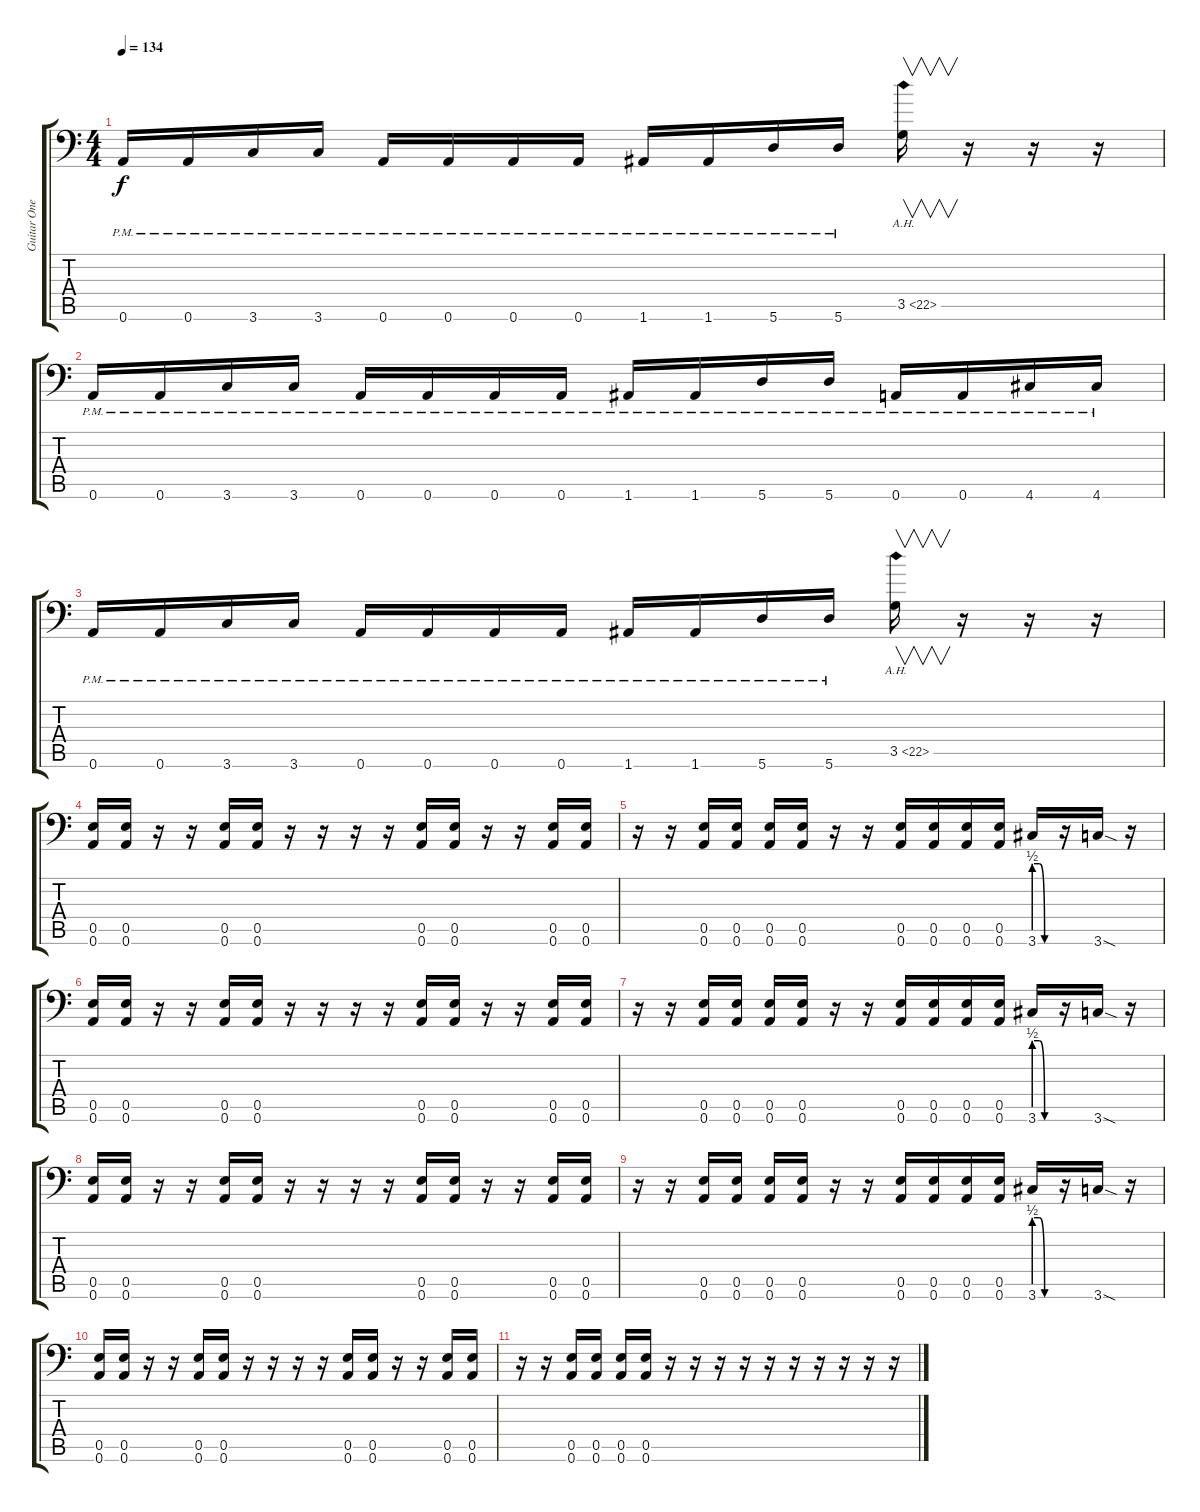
\track ("Guitar One" "Guitar One") {instrument distortionguitar}
\staff {score tabs}
\tuning (B3 Gb3 D3 A2 E2 A1) {hide}
\ts (4 4)
\tempo 134
\clef f4
\ks c
0.6{pm}.16{dy f} 0.6{pm}.16 3.6{pm}.16 3.6{pm}.16 0.6{pm}.16 0.6{pm}.16 0.6{pm}.16 0.6{pm}.16 1.6{pm}.16 1.6{pm}.16 5.6{pm}.16 5.6{pm}.16 3.5{ah 19}.16{v} r.16 r.16 r.16 |
0.6{pm}.16 0.6{pm}.16 3.6{pm}.16 3.6{pm}.16 0.6{pm}.16 0.6{pm}.16 0.6{pm}.16 0.6{pm}.16 1.6{pm}.16 1.6{pm}.16 5.6{pm}.16 5.6{pm}.16 0.6{pm}.16 0.6{pm}.16 4.6{pm}.16 4.6{pm}.16 |
0.6{pm}.16 0.6{pm}.16 3.6{pm}.16 3.6{pm}.16 0.6{pm}.16 0.6{pm}.16 0.6{pm}.16 0.6{pm}.16 1.6{pm}.16 1.6{pm}.16 5.6{pm}.16 5.6{pm}.16 3.5{ah 19}.16{v} r.16 r.16 r.16 |
(0.5 0.6).16 (0.5 0.6).16 r.16 r.16 (0.5 0.6).16 (0.5 0.6).16 r.16 r.16 r.16 r.16 (0.5 0.6).16 (0.5 0.6).16 r.16 r.16 (0.5 0.6).16 (0.5 0.6).16 |
r.16 r.16 (0.5 0.6).16 (0.5 0.6).16 (0.5 0.6).16 (0.5 0.6).16 r.16 r.16 (0.5 0.6).16 (0.5 0.6).16 (0.5 0.6).16 (0.5 0.6).16 3.6{be (custom 0 2 15 2 30 0 60 0)}.16 r.16 3.6{sod}.16 r.16 |
(0.5 0.6).16 (0.5 0.6).16 r.16 r.16 (0.5 0.6).16 (0.5 0.6).16 r.16 r.16 r.16 r.16 (0.5 0.6).16 (0.5 0.6).16 r.16 r.16 (0.5 0.6).16 (0.5 0.6).16 |
r.16 r.16 (0.5 0.6).16 (0.5 0.6).16 (0.5 0.6).16 (0.5 0.6).16 r.16 r.16 (0.5 0.6).16 (0.5 0.6).16 (0.5 0.6).16 (0.5 0.6).16 3.6{be (custom 0 2 15 2 30 0 60 0)}.16 r.16 3.6{sod}.16 r.16 |
(0.5 0.6).16 (0.5 0.6).16 r.16 r.16 (0.5 0.6).16 (0.5 0.6).16 r.16 r.16 r.16 r.16 (0.5 0.6).16 (0.5 0.6).16 r.16 r.16 (0.5 0.6).16 (0.5 0.6).16 |
r.16 r.16 (0.5 0.6).16 (0.5 0.6).16 (0.5 0.6).16 (0.5 0.6).16 r.16 r.16 (0.5 0.6).16 (0.5 0.6).16 (0.5 0.6).16 (0.5 0.6).16 3.6{be (custom 0 2 15 2 30 0 60 0)}.16 r.16 3.6{sod}.16 r.16 |
(0.5 0.6).16 (0.5 0.6).16 r.16 r.16 (0.5 0.6).16 (0.5 0.6).16 r.16 r.16 r.16 r.16 (0.5 0.6).16 (0.5 0.6).16 r.16 r.16 (0.5 0.6).16 (0.5 0.6).16 |
r.16 r.16 (0.5 0.6).16 (0.5 0.6).16 (0.5 0.6).16 (0.5 0.6).16 r.16 r.16 r.16 r.16 r.16 r.16 r.16 r.16 r.16 r.16
